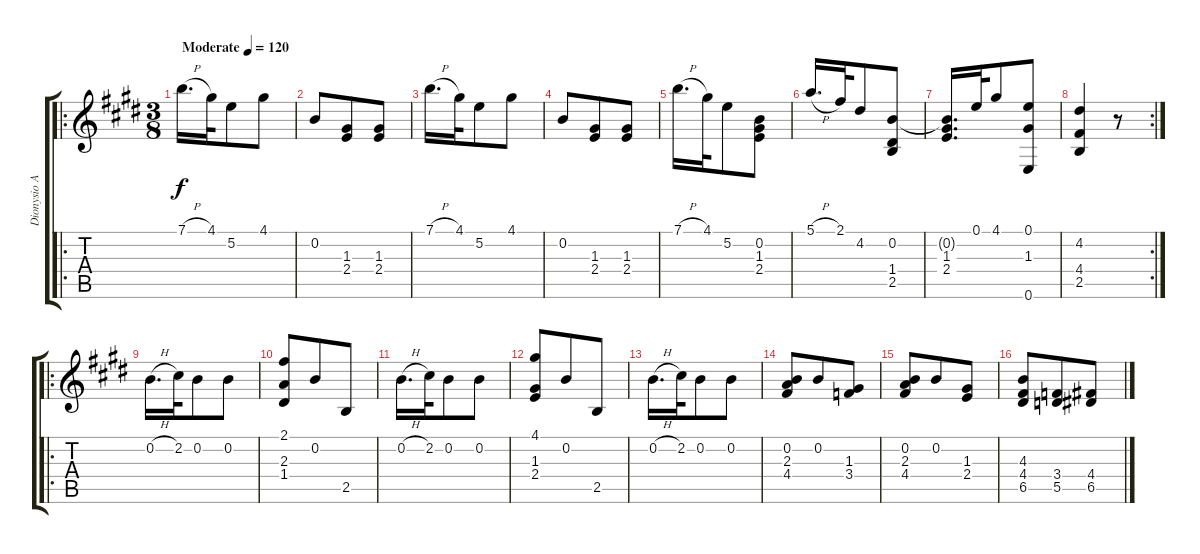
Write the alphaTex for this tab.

\track ("Dionysio Aguado" "Dionysio A") {instrument acousticguitarnylon}
\staff {score tabs}
\tuning (E4 B3 G3 D3 A2 E2) {hide}
\ro
\ts (3 8)
\tempo (120 "Moderate")
\clef g2
\ks e
7.1{h}.16{d dy f instrument acousticguitarnylon} 4.1.32 5.2.8 4.1.8 |
0.2.8 (1.3 2.4).8 (1.3 2.4).8 |
7.1{h}.16{d} 4.1.32 5.2.8 4.1.8 |
0.2.8 (1.3 2.4).8 (1.3 2.4).8 |
7.1{h}.16{d} 4.1.32 5.2.8 (0.2 1.3 2.4).8 |
5.1{h}.16{d} 2.1.32 4.2.8 (0.2 1.4 2.5).8 |
(0.2{t} 1.3 2.4).16{d} 0.1.32 4.1.8 (0.1 1.3 0.6).8 |
\rc 2
(4.2 4.4 2.5).4 r.8 |
\ro
0.2{h}.16{d} 2.2.32 0.2.8 0.2.8 |
(2.1 2.3 1.4).8 0.2.8 2.5.8 |
0.2{h}.16{d} 2.2.32 0.2.8 0.2.8 |
(4.1 1.3 2.4).8 0.2.8 2.5.8 |
0.2{h}.16{d} 2.2.32 0.2.8 0.2.8 |
(0.2 2.3 4.4).8 0.2.8 (1.3 3.4).8 |
(0.2 2.3 4.4).8 0.2.8 (1.3 2.4).8 |
(4.3 4.4 6.5).8 (3.4 5.5).8 (4.4 6.5).8
